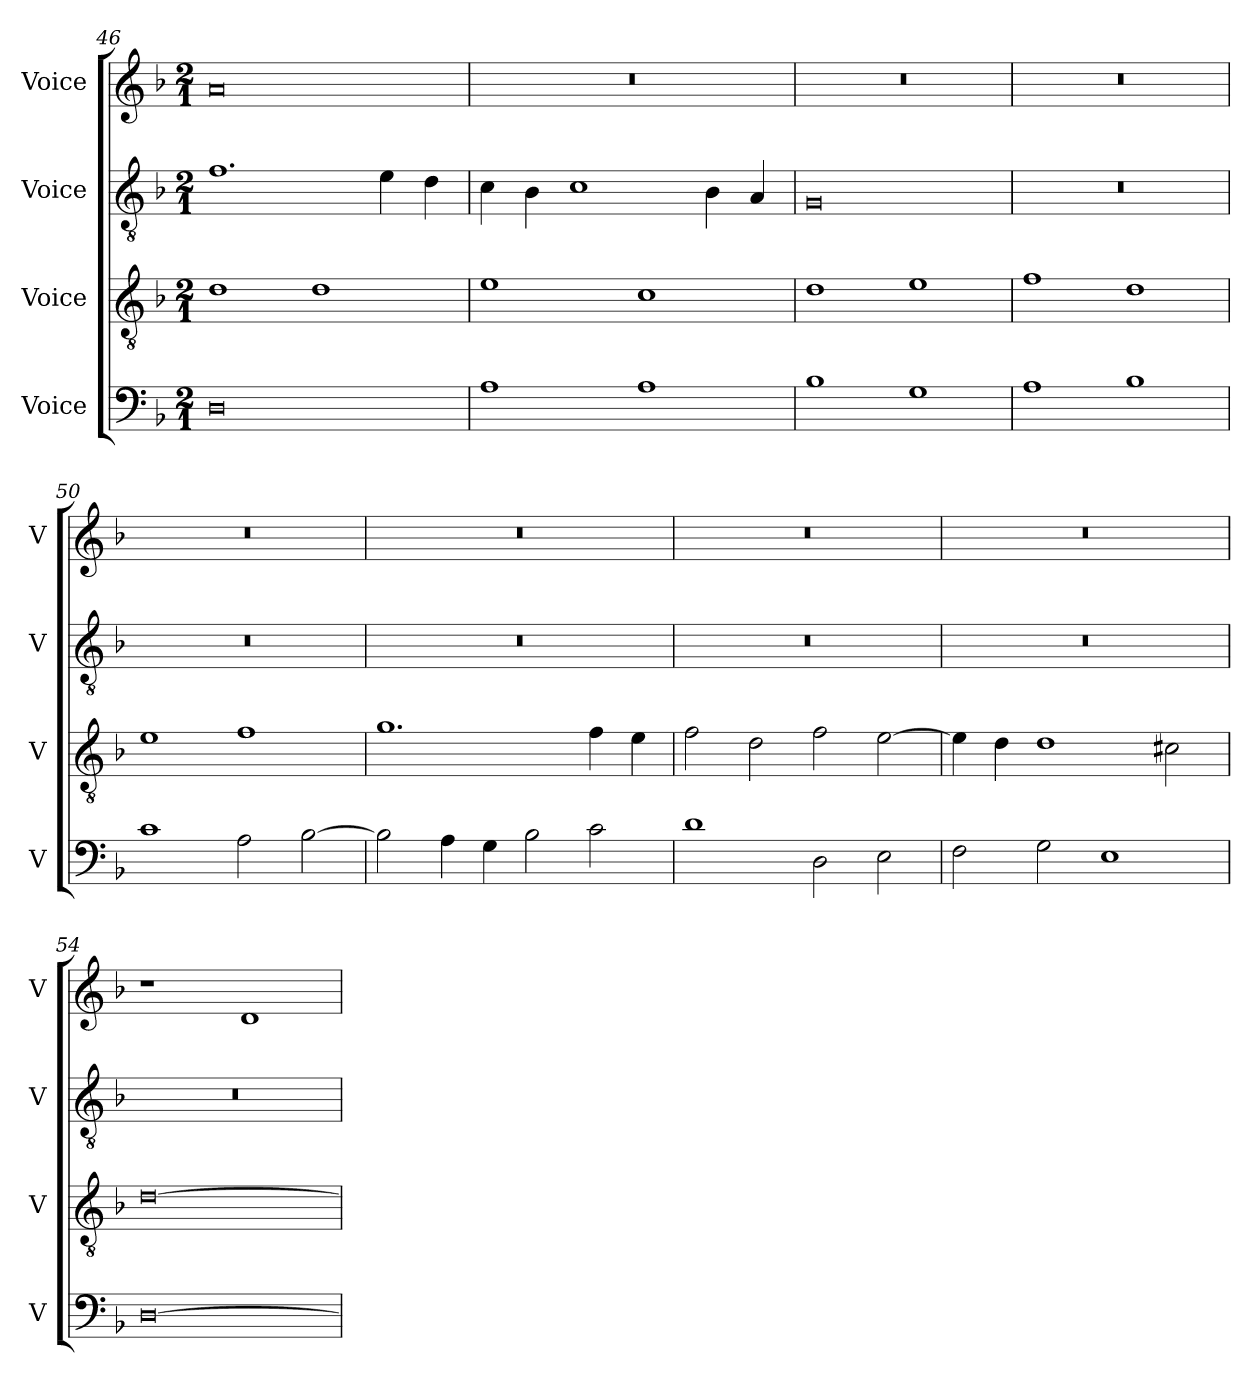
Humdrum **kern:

**kern	**kern	**kern	**kern
*part4	*part3	*part2	*part1
*staff4	*staff3	*staff2	*staff1
*I"Voice	*I"Voice	*I"Voice	*I"Voice
*I'V	*I'V	*I'V	*I'V
*clefF4	*clefGv2	*clefGv2	*clefG2
*k[b-]	*k[b-]	*k[b-]	*k[b-]
*M2/1	*M2/1	*M2/1	*M2/1
=46	=46	=46	=46
0D	1d	1.f	0a
.	1d	.	.
.	.	4e\	.
.	.	4d\	.
=47	=47	=47	=47
1A	1e	4c\	0r
.	.	4B-\	.
.	.	1c	.
1A	1c	.	.
.	.	4B-\	.
.	.	4A/	.
!!LO:LB:g=z
=48	=48	=48	=48
1B-	1d	0G	0r
1G	1e	.	.
=49	=49	=49	=49
1A	1f	0r	0r
1B-	1d	.	.
=50	=50	=50	=50
1c	1e	0r	0r
2A\	1f	.	.
[2B-\	.	.	.
=51	=51	=51	=51
2B-\]	1.g	0r	0r
4A\	.	.	.
4G\	.	.	.
2B-\	.	.	.
2c\	4f\	.	.
.	4e\	.	.
!!LO:LB:g=z
=52	=52	=52	=52
1d	2f\	0r	0r
.	2d\	.	.
2D\	2f\	.	.
2E\	[2e\	.	.
=53	=53	=53	=53
2F\	4e\]	0r	0r
.	4d\	.	.
2G\	1d	.	.
1E	.	.	.
.	2c#X\	.	.
=54	=54	=54	=54
[0D	[0d	0r	1r
.	.	.	1d
=	=	=	=
*-	*-	*-	*-
